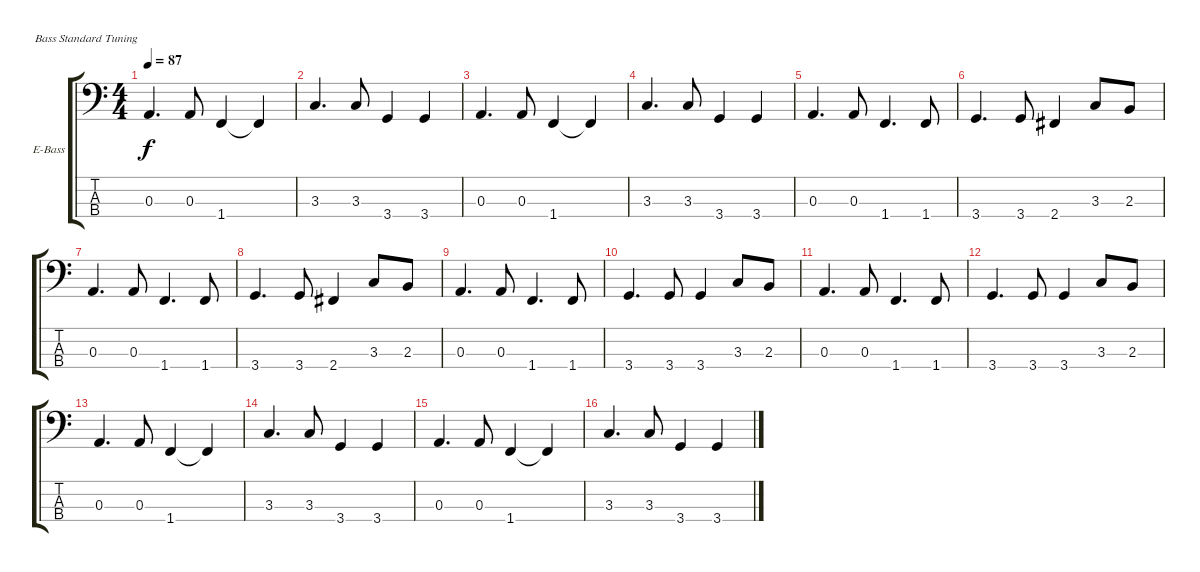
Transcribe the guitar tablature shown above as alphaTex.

\bracketExtendMode groupsimilarinstruments
\firstSystemTrackNameOrientation horizontal
\otherSystemsTrackNameOrientation horizontal
\track ("Basse" "E-Bass") {instrument electricbasspick}
\staff {score tabs}
\tuning (G2 D2 A1 E1)
\ts (4 4)
\tempo 87
\clef f4
\ks c
0.3.4{d dy f} 0.3.8 1.4.4 1.4{t}.4 |
3.3.4{d} 3.3.8 3.4.4 3.4.4 |
0.3.4{d} 0.3.8 1.4.4 1.4{t}.4 |
3.3.4{d} 3.3.8 3.4.4 3.4.4 |
0.3.4{d} 0.3.8 1.4.4{d} 1.4.8 |
3.4.4{d} 3.4.8 2.4.4 3.3.8 2.3.8 |
0.3.4{d} 0.3.8 1.4.4{d} 1.4.8 |
3.4.4{d} 3.4.8 2.4.4 3.3.8 2.3.8 |
0.3.4{d} 0.3.8 1.4.4{d} 1.4.8 |
3.4.4{d} 3.4.8 3.4.4 3.3.8 2.3.8 |
0.3.4{d} 0.3.8 1.4.4{d} 1.4.8 |
3.4.4{d} 3.4.8 3.4.4 3.3.8 2.3.8 |
0.3.4{d} 0.3.8 1.4.4 1.4{t}.4 |
3.3.4{d} 3.3.8 3.4.4 3.4.4 |
0.3.4{d} 0.3.8 1.4.4 1.4{t}.4 |
3.3.4{d} 3.3.8 3.4.4 3.4.4
